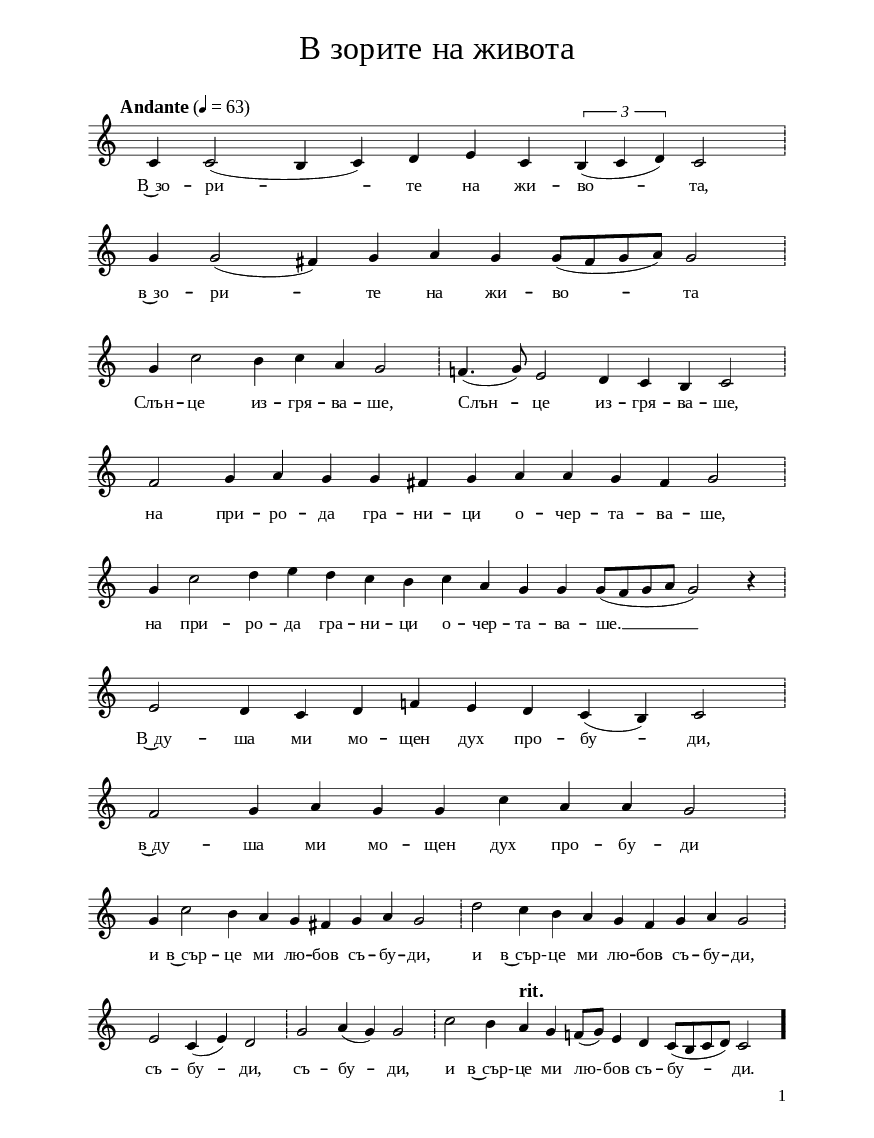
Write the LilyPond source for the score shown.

\version "2.24.3"

% include paper part and global functions
\include "include/globals.ily"

\bookpart {
  \label #'ref081
  \tocItem \markup "В зорите на живота"
  \paper {
    print-all-headers = ##t
    print-page-number = ##t
    print-first-page-number = ##t

    % put page numbers on the bottom
    oddHeaderMarkup = \markup ""
    evenHeaderMarkup = \markup ""
    oddFooterMarkup = \markup
    \fill-line {
      ""
      \if \should-print-page-number \fromproperty #'page:page-number-string
    }
    evenFooterMarkup = \markup
    \fill-line {
      \if \should-print-page-number \fromproperty #'page:page-number-string
      ""
    }

    left-margin = 1.5\cm
    right-margin = 1.5\cm
    top-margin = 1.6\cm
    bottom-margin = 1.2\cm
    ragged-bottom = ##t % do not spread the staves to fill the whole vertical space

    % change distance between staves
    system-system-spacing =
    #'((basic-distance . 11)
       (minimum-distance . 6)
       (padding . 1)
       (stretchability . 12))
  }
  \score {
    \include "include/score-layout.ily"

    \new Voice \absolute {
      \clef treble
      \key c \major
      \omit Score.TimeSignature
      \cadenzaOn % allows custom bar lines
      \tempoFunc "Andante" 4 "63"

      c '4  c'2 ( b4 c' ) d'   e'4 c' \times 2/3 { b4 ( c'4 d' ) }

      c'2 \bar "!"  \break g'4 g'2 ( fis'4 )

      g'4 a' g'    g'8 ( [fis' g' a'] ) g'2  \bar "!" \break

      g'4 c''2 b'4 c''4 a' g'2 \bar "!" f'4. ( g'8 ) e'2 d'4 c'4 b c'2  \bar "!"  \break

      f'2 g'4 a' g' g'4 fis' g' a' a' g'4 fis' g'2 \bar "!" \break

      g'4 c''2 d''4 e'' d''4 c'' b' c'' a' g'4 g' g'8 ( [ fis' g' a' ]  g'2  ) r4  \bar "!" \break

      e'2 d'4 c' d'4 f' e' d'  c'4 ( b ) c'2 \bar "!" \break f'2 g'4 a'  g'4 g' c'' a' a'4 g'2 \bar"!" \break

      g'4 c''2  b'4 a' g'4  fis' g' a' g'2 \bar "!"

      d''2 c''4  b' a' g'4   fis' g' a' g'2  \bar "!" \break

      e'2 c'4 ( e' ) d'2 \bar "!" g'2 a'4 ( g' ) g'2 \bar "!" c''2 b'4 \tempo "rit." a' g' f'8 ( [g'] )   e'4 d' c'8 ( [b c' d' ])   c'2 \bar "."
    }

    \addlyrics {
      В~зо -- ри --
      те на жи -- во -- та, в~зо -- ри -- те на жи --
      во -- та Слън -- це из -- гря -- ва -- ше, Слън --
      це из -- гря -- ва -- ше, на при -- ро -- да гра
      -- ни -- ци о -- чер -- та -- ва -- ше, на при --
      ро -- да гра -- ни -- ци о -- чер -- та -- ва --
      ше. __ В~ду -- ша ми мо -- щен дух про -- бу --
      ди,  в~ду -- ша ми мо -- щен дух про -- бу --
      ди и в~сър -- це ми лю -- бов съ -- бу -- ди,
      и "в~сър-" -- це ми лю -- бов съ -- бу -- ди, съ --
      бу -- ди, съ -- бу -- ди, и "в~сър-" -- це ми "лю-" --
      бов съ -- бу -- ди.}

      \header {
        title = \titleFunc "В зорите на живота" "V zorite na Života"
      }

      \midi{}

    } % score


  } % bookpart
